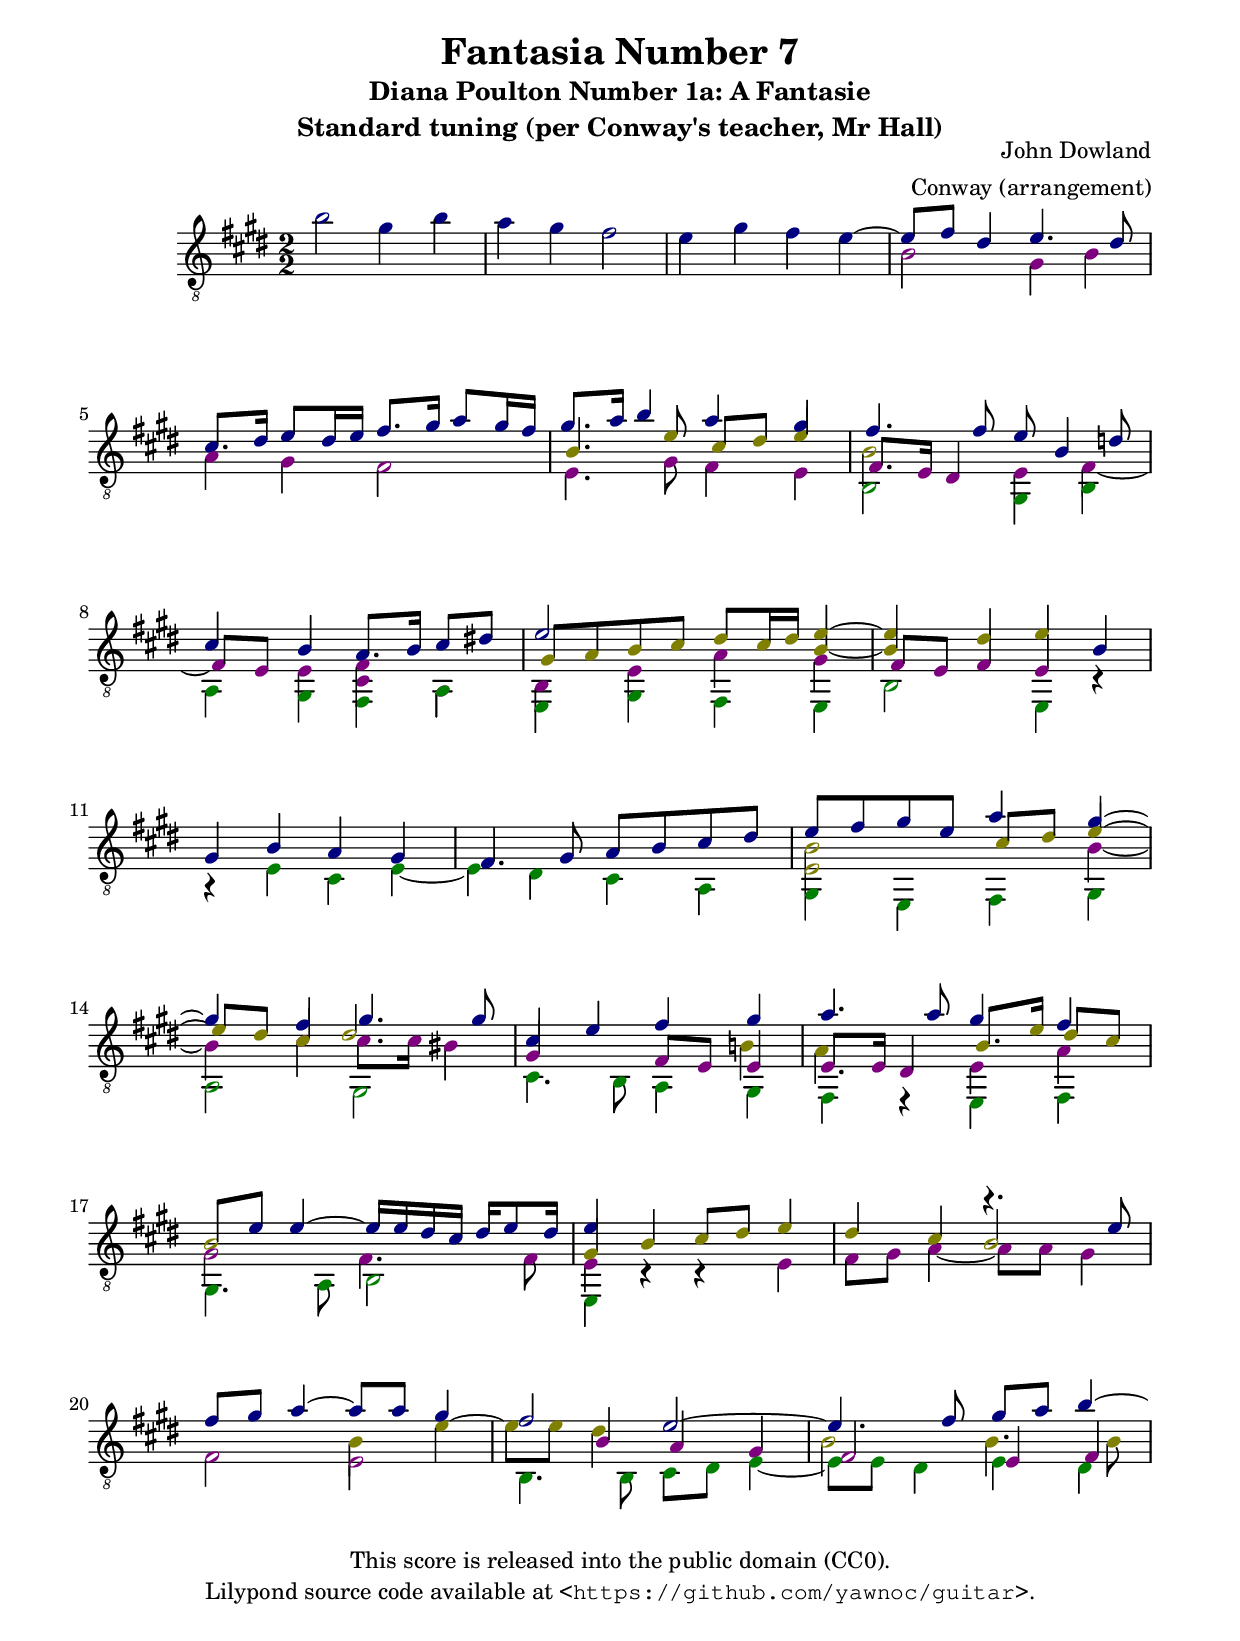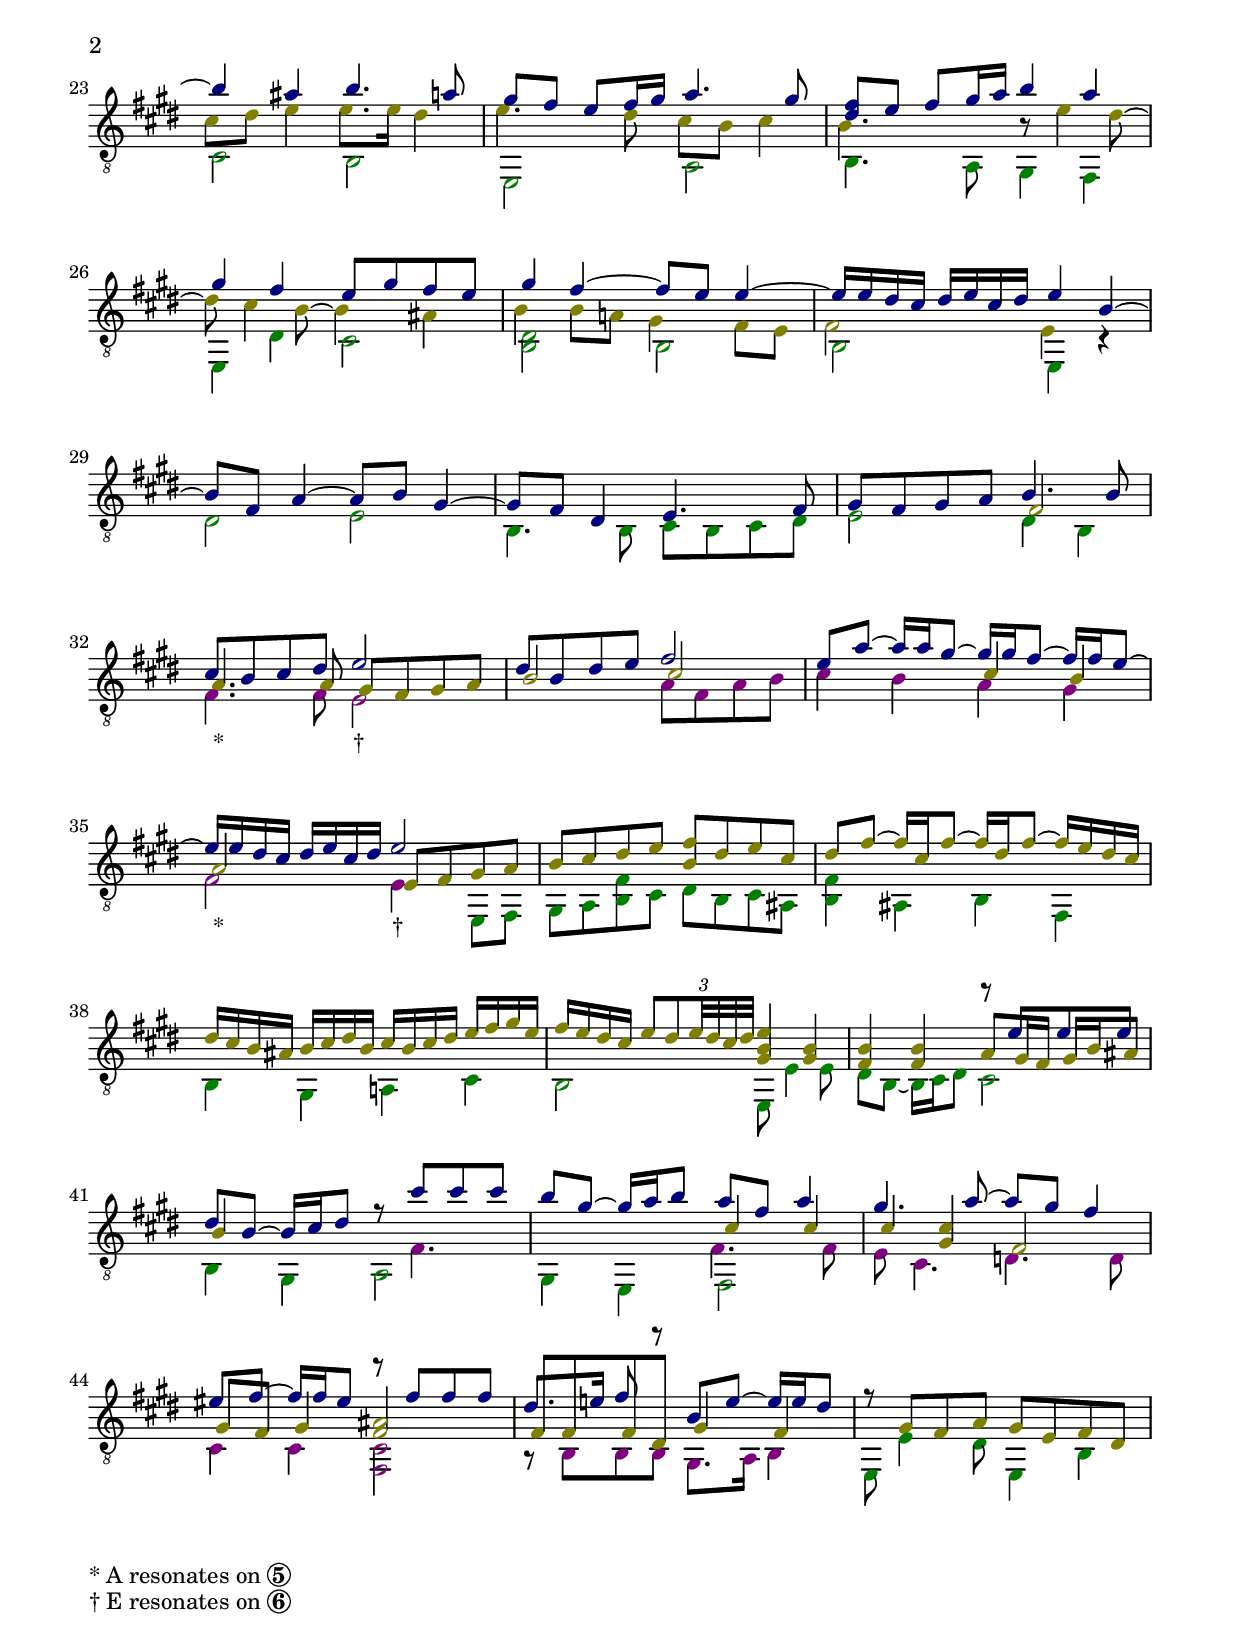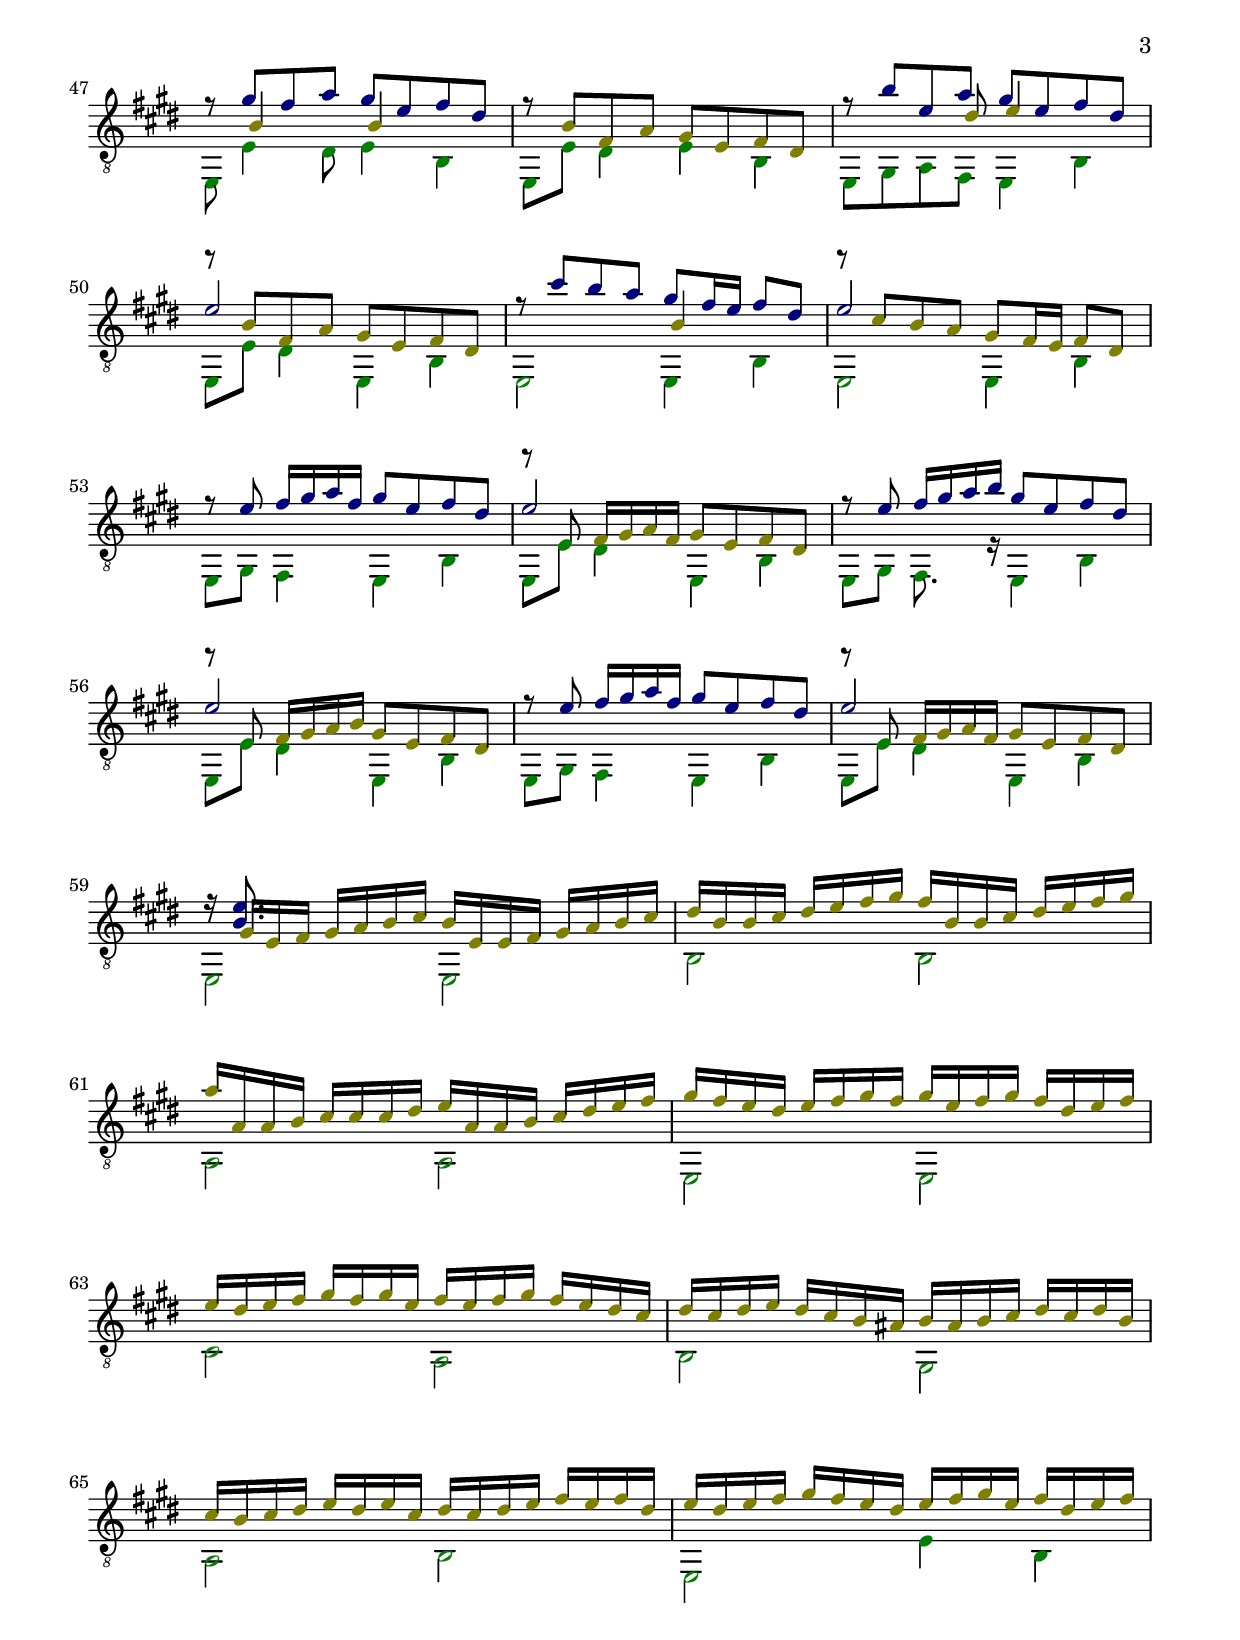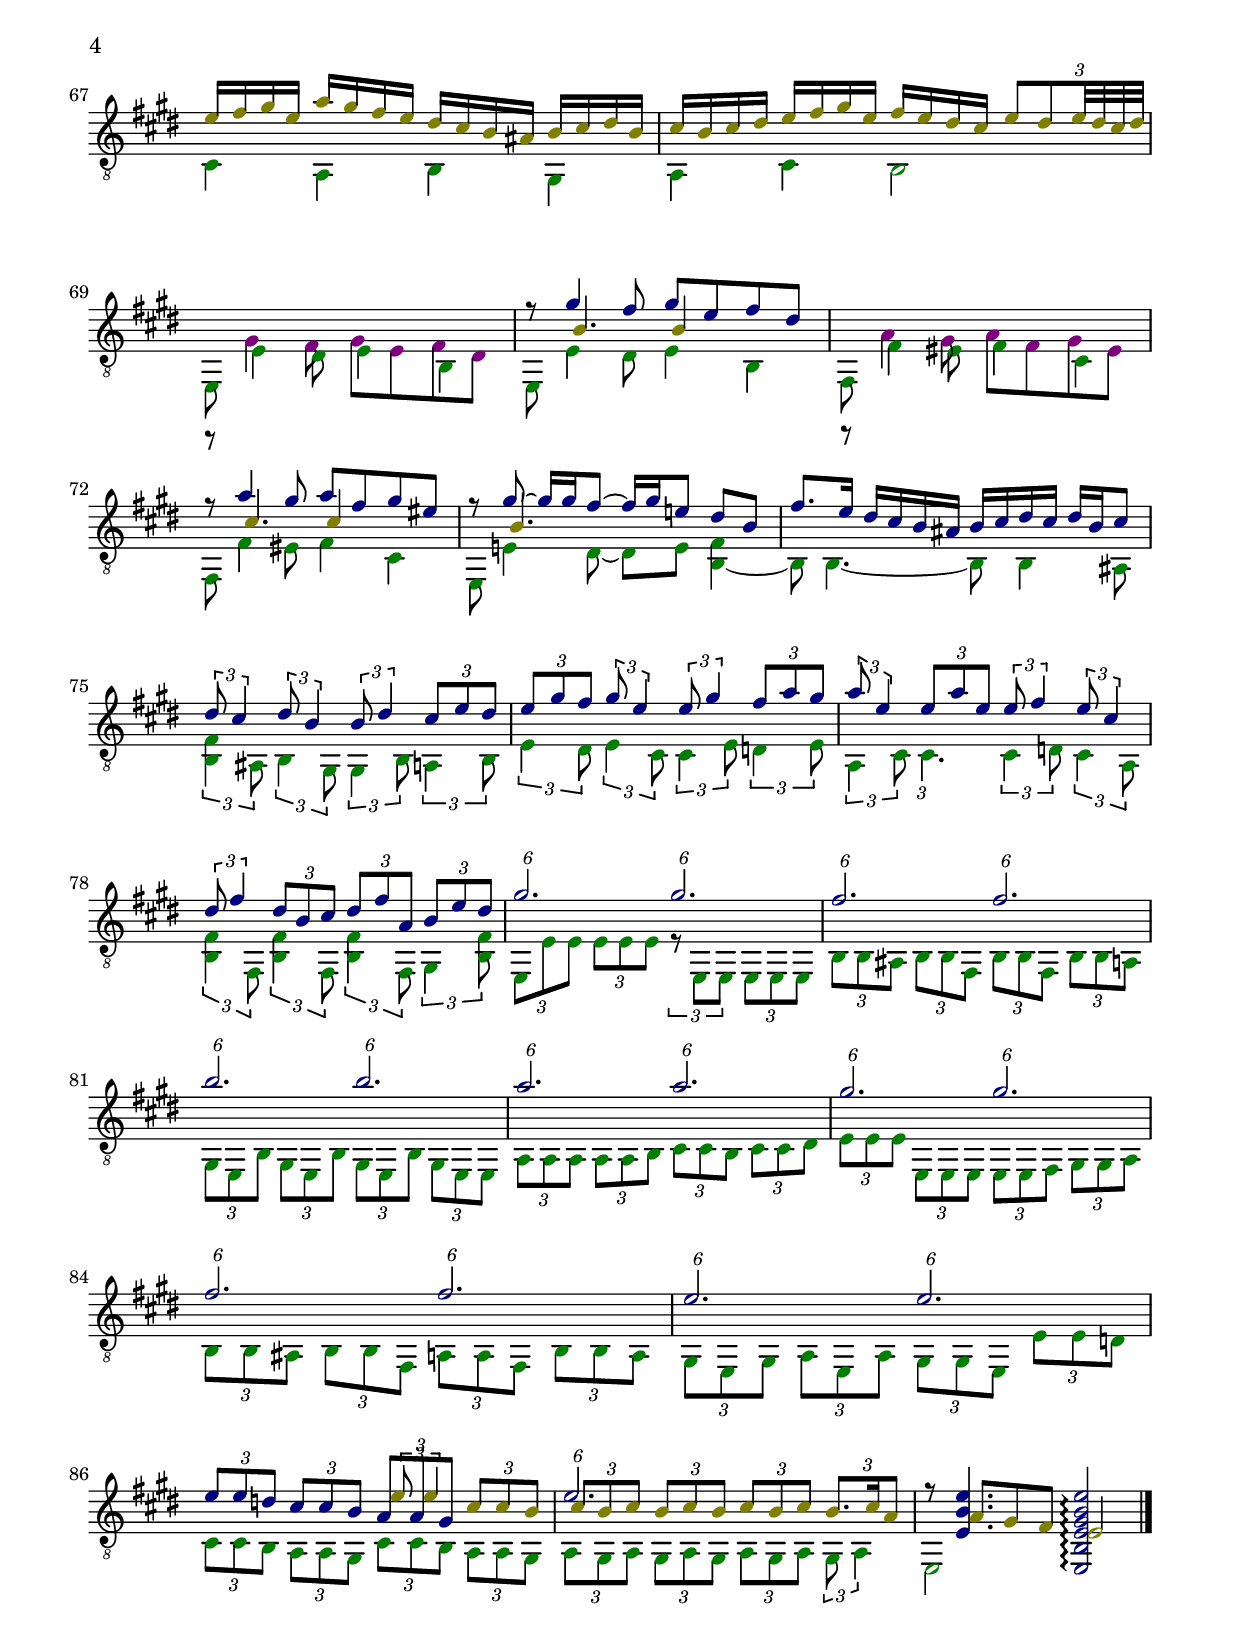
\version "2.18.2"


%%%%%%%%%%%%%%%%%%%%%%%%%%%%%%%%%%%%%%%%%%%%%%%%%%%%%%%%%%%%%%%%
% General
%%%%%%%%%%%%%%%%%%%%%%%%%%%%%%%%%%%%%%%%%%%%%%%%%%%%%%%%%%%%%%%%

\paper {
  top-margin = 1.5\cm
  left-margin = 1.5\cm
  right-margin = 1.5\cm
  bottom-margin = 1.5\cm
  ragged-last-bottom = ##f
  footnote-separator-markup = \markup { \vspace #1.5 }
}

globalSettings = {
  \accidentalStyle modern
  \compressFullBarRests
  \mergeDifferentlyHeadedOn
  \mergeDifferentlyDottedOn
  \numericTimeSignature
  \pointAndClickOff
  \override TextScript.extra-offset = #'(0 . 0.7)
  \override Score.FootnoteItem.annotation-line = ##f
}

origin-url = "https://github.com/yawnoc/guitar"

\header {
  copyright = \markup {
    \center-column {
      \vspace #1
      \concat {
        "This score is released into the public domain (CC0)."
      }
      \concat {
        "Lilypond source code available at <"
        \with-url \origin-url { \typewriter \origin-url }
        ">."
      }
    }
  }
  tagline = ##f
}

triplet = #(define-music-function
  (parser location music) (ly:music?)
  #{
    \tuplet 3/2 { $music }
  #}
)

tripletDuple = #(define-music-function
  (parser location music) (ly:music?)
  #{
    \tuplet 6/4 { $music }
  #}
)

overrideBeamedStemLengths = #(define-scheme-function
  (parser location lengths) (list?)
  #{
    \override Stem.details.beamed-lengths = $lengths
  #}
)
revertBeamedStemLengths = { \revert Stem.details.beamed-lengths }

overrideBeamVerticalPositions = #(define-scheme-function
  (parser location positions) (pair?)
  #{
    \override Beam.positions = $positions
  #}
)

%%%%%%%%%%%%%%%%%%%%%%%%%%%%%%%%%%%%%%%%%%%%%%%%%%%%%%%%%%%%%%%%
% Semantic bar lines
%%%%%%%%%%%%%%%%%%%%%%%%%%%%%%%%%%%%%%%%%%%%%%%%%%%%%%%%%%%%%%%%

barLineGoto = { \bar "||" }
barLineKeyChange = { \bar "||" }
barLineEnd = { \bar "|." }

%%%%%%%%%%%%%%%%%%%%%%%%%%%%%%%%%%%%%%%%%%%%%%%%%%%%%%%%%%%%%%%%
% Guitar notation
%%%%%%%%%%%%%%%%%%%%%%%%%%%%%%%%%%%%%%%%%%%%%%%%%%%%%%%%%%%%%%%%

stringNumbersAbove = { \set stringNumberOrientations = #'(up) }
stringNumbersBelow = { \set stringNumberOrientations = #'(down) }

fingeringAbove = { \set fingeringOrientations = #'(up) }
fingeringBelow = { \set fingeringOrientations = #'(down) }
fingeringAleft = { \set fingeringOrientations = #'(left) }
fingeringAright = { \set fingeringOrientations = #'(right) }

startGraceMusic = {
  <>(
  \override Fingering.font-size = -6
}
stopGraceMusic = {
  \revert Fingering.font-size
  <>)
}

overrideHorizontalShift = #(define-scheme-function
  (parser location distance) (number?)
  #{
    \override NoteColumn.force-hshift = $distance
  #}
)
revertHorizontalShift = { \revert NoteColumn.force-hshift }

barreSpan = #(define-music-function
  (parser location label offsetPair music)
  (string? (pair? (cons 0 0)) ly:music?)
  (let
    (
      (elements (extract-named-music music '(NoteEvent EventChord)))
    )
    (if
      (pair? elements)
      (let
        (
          (first-element (first elements))
          (last-element (last elements))
        )
        (set!
          (ly:music-property first-element 'articulations)
          (cons
            (make-music 'TextSpanEvent 'span-direction -1)
            (ly:music-property first-element 'articulations)
          )
        )
        (set!
          (ly:music-property last-element 'articulations)
          (cons
            (make-music 'TextSpanEvent 'span-direction 1)
            (ly:music-property last-element 'articulations)
          )
        )
      )
    )
  )
  #{
    \once \override TextSpanner.font-shape = #'upright
    \once \override TextSpanner.style = #'line
    \once \override TextSpanner.extra-offset = #offsetPair
    \once \override TextSpanner.bound-details = #`(
      (left
        (text . ,#{ \markup { \raise #-0.7 { #label \hspace #0.7 }} #})
        (Y . 0)
        (padding . -0.8)
        (attach-dir . -2)
      )
      (right
        (text . ,#{ \markup { \draw-line #'(0 . -1.3) } #}) ;; draw hook
        (Y . 0)
        (padding . -0.5)
        (attach-dir . 2)
      )
    )
    \once \override TextSpanner #'after-line-breaking = #(lambda (grob)
      (let*
        (
          (originalGrob (ly:grob-original grob))
          (splitGrobs (ly:spanner-broken-into originalGrob))
        )
        (if
          (and
            (>= (length splitGrobs) 2)
            (not (eq? (car (last-pair splitGrobs)) grob))
          )
          (begin
            (ly:grob-set-nested-property! grob
              '(bound-details right text)
              #{ \markup { \draw-line #'(0 . 0) } #} ;; suppress draw hook
            )
            (ly:grob-set-property! grob
              'extra-offset
              (cons
                (car offsetPair)
                (+ (cdr offsetPair) 0.7) ;; correction for suppressed hook
              )
            )
            (ly:grob-set-nested-property! grob
              '(bound-details right padding)
              #'-3 ;; increase spanner length
            )
          )
        )
      )
    )
    $music
  #}
)

barre = #(define-scheme-function
  (parser location label) (string?)
  #{
    \markup {
      \center-align {
        \hspace #0.7
        $label
      }
    }
  #}
)

nudgeNextBarre = #(define-scheme-function
  (parser location distance) (number?)
  #{
    \once \override TextScript.X-offset = $distance
  #}
)

position = #(define-scheme-function
  (parser location label) (string?)
  #{
    \markup {
      \center-align {
        \hspace #0.5
        $label
      }
    }
  #}
)

#(define-markup-command
  (markupString layout properties stringNumber) (markup?)
  (interpret-markup layout properties
    #{
      \markup \circle { \bold #stringNumber }
    #}
  )
)

#(define-markup-command
  (resonatesOn layout properties note stringNumber) (markup? markup?)
  (interpret-markup layout properties
    #{
      \markup { #note "resonates on" \markupString #stringNumber }
    #}
  )
)

%%%%%%%%%%%%%%%%%%%%%%%%%%%%%%%%%%%%%%%%%%%%%%%%%%%%%%%%%%%%%%%%
% Goto statements
%%%%%%%%%%%%%%%%%%%%%%%%%%%%%%%%%%%%%%%%%%%%%%%%%%%%%%%%%%%%%%%%

overrideGotoVisibility = {
  \once \override Score.RehearsalMark #'break-visibility = #'#(#t #t #f)
}

makeGotoMark = #(define-scheme-function
  (parser location label) (string?)
  #{
    \mark \markup { \small \italic $label }
  #}
)

simultaneousMarkSeparator = {
  \cadenzaOn
    s1073741824 % stupid, but works
  \cadenzaOff
}

coda = {
  \overrideGotoVisibility
  \mark \markup { \musicglyph #"scripts.coda" }
}

fine = {
  \overrideGotoVisibility
  \makeGotoMark Fine
}

dcAlCoda = {
  \overrideGotoVisibility
  \makeGotoMark "D.C. al Coda"
}

dcAlFine = {
  \overrideGotoVisibility
  \makeGotoMark "D.C. al Fine"
}

toCoda = {
  \overrideGotoVisibility
  \makeGotoMark "to Coda"
}



\header {
  title = "Fantasia Number 7"
  subtitle = \markup {
    \center-column {
      "Diana Poulton Number 1a: A Fantasie"
      "Standard tuning (per Conway's teacher, Mr Hall)"
    }
  }
  composer = "John Dowland"
  arranger = "Conway (arrangement)"
}


initialSignatures = {
  \clef "treble_8"
  \key e \major
  \time 2/2
  \set Timing.beamExceptions = #'()
  \set Timing.baseMoment = #(ly:make-moment 1/4)
  \set Timing.beatStructure = #'(1 1 1 1)
  \set Timing.beamExceptions = #'(
    (
      end
        .
      (
        ((1 . 8) . (4 4)) ;; quavers by fours
        ((1 . 12) . (3 3 3 3)) ;; anything shorter by beat
      )
    )
  )
}


highVoiceMusic = {
  
  \override NoteHead.color = #darkblue
  
  % Main theme high
  \barNumberCheck #1
  \relative c'' {
    \stemDown
    b2 gis4 b |
    a gis fis2 |
    e4 gis fis e~ |
    \stemUp
    e8 fis dis4 e4. dis8 |
    cis8. dis16 e8 dis16 e fis8. gis16 a8 gis16 fis |
    gis8. a16 b4 a gis |
    \once \overrideHorizontalShift #0.3 fis4. fis8 e8 b4 d8 |
    cis4 b a8. b16 cis8 dis |
    e2 s2 |
    s2 s4
  }
  
  % Main theme low
  \barNumberCheck #10
  \relative c' {
    b4 |
    gis b a gis |
    fis4. gis8 a b cis dis |
    e fis gis e a4 gis~ |
    gis
      \shiftOn
        \once \overrideHorizontalShift #0
        fis
      \shiftOff
      \once \overrideHorizontalShift #0.45 gis4. gis8 |
    cis,4 e fis gis |
    a4. a8 gis4 fis |
    \once \hide NoteHead b,8 e e4~ e16 e dis cis dis16 e8 dis16 |
    e4
  }
  
  % Tee-tee taa high
  \barNumberCheck #18
  \relative c'' {
    s4 s2 |
    s2 c4.\rest e,8 |
    fis8 gis a4~ a8 a gis4 |
    fis2 e2~ |
    e4. fis8 gis8 a b4~ |
    b ais b4. a8 |
    gis8 fis e8 fis16 gis a4. gis8 |
    <fis dis>8 e fis8 gis16 a b4 a |
    gis fis e8 gis fis e |
    gis4 fis~ fis8 e e4~ |
    e16 e dis cis dis e cis dis e4
  }
  
  % Tee-tee taa low
  \barNumberCheck #28
  \relative c' {
    b4~ |
    b8 fis a4~ a8 b gis4~ |
    gis8 fis dis4 e4. fis8 |
    gis fis gis a b4. b8 |
    cis b cis dis e2 |
    dis8 b dis e fis2 |
    e8 a~ a16 a gis8~ gis16 gis fis8~ fis16 fis e8~ |
    e16 e dis cis dis e cis dis e2 |
  }
  
  % Ascending scale
  \barNumberCheck #36
  {
    s1 * 3 |
    s2
  }
  
  % Tee-tee-tee
  \barNumberCheck #39
  \relative c' {
    s2 |
    s2 r8 e e e |
    dis b~ b16 cis dis8 r8 cis' cis cis |
    b8 gis~ gis16 a b8 a8 fis a4 |
    gis4. a8~ a gis fis4 |
    eis8 fis~ fis16 fis eis8 r8 fis fis fis |
    dis8. e16 fis8 r b,8 e~ e16 e dis8 |
  }
  
  % Majestic theme
  \barNumberCheck #46
  \relative c'' {
    s1 |
    r8 gis fis a gis e fis dis |
    s1 |
    r8 b' e, a gis e fis dis |
    e2 s2 |
    r8 cis' b a gis8 fis16 e fis8 dis |
    e2 s2 |
    r8 e fis16 gis a fis gis8 e fis dis |
    e2 s2 |
    r8 e fis16 gis a b gis8 e fis dis |
    e2 s2 |
    r8 e fis16 gis a fis gis8 e fis dis |
    e2 s2 |
  }
  
  % Scale runs
  \barNumberCheck #59
  \relative c' {
    r16 <e b>8. s4 s2 |
    s1 * 9 |
  }
  
  % Majestic interlude
  \barNumberCheck #69
  \relative c'' {
    s1 |
    r8 gis4 fis8 gis e fis dis |
    s1 |
    r8 a'4 gis8 a fis gis eis |
    r8 gis~ gis16 gis fis8~ fis16 gis e8 dis b |
    fis'8. e16 dis cis b ais
      b16 cis dis cis dis b cis8 |
  }
  
  % Triple runs
  \barNumberCheck #75
  \relative c' {
    \triplet { dis8 cis4 } \triplet { dis8 b4 }
      \triplet { b8 dis4 } \triplet { cis8 e dis } |
    \triplet { e8 gis fis } \triplet { gis8 e4 }
      \triplet { e8 gis4 } \triplet { fis8 a gis } |
    \triplet { a8 e4 } \triplet { e8 a e }
      \triplet { e8 fis4 } \triplet { e8 cis4 } |
    \triplet { dis8 fis4 } \triplet { dis8 b cis }
      \triplet { dis8 fis a, } \triplet { b e dis } |
    \tripletDuple { gis2. } \tripletDuple { gis } |
    \tripletDuple { fis } \tripletDuple { fis } |
    \tripletDuple { b } \tripletDuple { b } |
    \tripletDuple { a } \tripletDuple { a } |
    \tripletDuple { gis } \tripletDuple { gis } |
    \tripletDuple { fis } \tripletDuple { fis } |
    \tripletDuple { e } \tripletDuple { e } |
    \triplet { e8 e d } \triplet { cis cis b }
      \triplet { a a gis } s4 |
    \tripletDuple { e'2. } s2 |
  }
  
  % Finishing chords
  \barNumberCheck #88
  \relative c {
    r8 <e b' e>4.
      <e, b' e gis b e>2 \arpeggio
      \barLineEnd
  }
  
}


lowVoiceMusic = {
  
  \override NoteHead.color = #darkgreen
  
  % Main theme high
  \barNumberCheck #1
  \relative c {
    s1 * 6 |
    b2 gis4 b |
    a gis fis a |
    e gis fis e |
    b'2 e,4
  }
  
  % Main theme low
  \barNumberCheck #10
  \relative c {
    r4 |
    r4 e cis e~ |
    e dis cis a |
    gis e fis gis |
    a2 gis |
    cis4. b8 a4 gis |
    fis r e fis |
    gis4. a8 b2 |
    e,4
  }
  
  % Tee-tee taa high
  \barNumberCheck #18
  \relative c {
    s4 s4 s4 |
    s1 * 2 |
    b4. b8 cis8 dis e4~ |
    e8 e dis4 e4 dis |
    cis2 b |
    e, a |
    b4. a8 gis4 fis |
    e dis' cis2 |
    <b dis> b |
    b e,4
  }
  
  % Tee-tee taa low
  \barNumberCheck #28
  \relative c {
    r4 |
    dis2 e |
    b4. b8 cis b cis dis |
    e2 dis4 b |
    s1 * 3 |
    s2
  }
  
  % Ascending scale
  \barNumberCheck #35
  \relative c, {
    s4 e8 fis |
    gis a <b fis'> cis dis b cis ais |
    <b fis'>4 ais b fis |
    b gis a cis |
    b2
  }
  
  % Tee-tee-tee
  \barNumberCheck #39
  \relative c, {
    e8 e'4 e8 |
    dis8 b~ b16 cis dis8 cis2 |
    b4 gis a2 |
    gis4 e fis2 |
    s1 * 3 |
  }
  
  % Majestic theme
  \barNumberCheck #46
  \relative c, {
    e8 e'4 dis8 e,4 b' |
    e,8 e'4 dis8 e4 b |
    e,8 e' dis4 e b |
    e,8 gis a fis e4 b' |
    e,8 e' dis4 e, b' |
    e,2 e4 b' |
    e,2 e4 b' |
    e,8 gis fis4 e b' |
    e,8 e' dis4 e, b' |
    e,8[ gis] fis8. r16 e4 b' |
    e,8 e' dis4 e, b' |
    e,8 gis fis4 e b' |
    e,8 e' dis4 e, b' |
  }
  
  % Scale runs
  \barNumberCheck #59
  \relative c, {
    e2 e |
    b' b |
    a a |
    e e |
    cis' a |
    b gis |
    a b |
    e, e'4 b |
    cis a b gis |
    a cis b2 |
  }
  
  % Majestic interlude
  \barNumberCheck #69
  \relative c, {
    e8 e'4 dis8 e4 b |
    e,8 e'4 dis8 e4 b |
    fis8 fis'4 eis8 fis4 cis |
    fis,8 fis'4 eis8 fis4 cis |
    e,8 e'4 dis8~ dis e <b~ fis'>4 |
    b8 b4.~ b8 b4 ais8 |
  }
  
  % Triple runs
  \barNumberCheck #75
  \relative c {
    \triplet { <b fis'>4 ais8 } \triplet { b4 gis8 }
      \triplet { gis4 b8 } \triplet { a4 b8 } |
    \triplet { e4 dis8 } \triplet { e4 cis8 }
      \triplet { cis4 e8 } \triplet { d4 e8 } |
    \triplet { a,4 cis8 } \triplet { cis4. }
      \triplet { cis4 d8 } \triplet { cis4 a8 } |
    \triplet { <b fis'>4 fis8 } \triplet { <b fis'>4 fis8 }
      \triplet { <b fis'>4 fis8 } \triplet { gis4 <b fis'>8 } |
    \triplet { e,8 e' e } \triplet { e e e }
      \triplet { r e, e } \triplet { e e e } |
    \triplet { b' b ais } \triplet { b b fis }
      \triplet { b b fis } \triplet { b b a } |
    \triplet { gis e b' } \triplet { gis e b' }
      \triplet { gis e b' } \triplet { gis e e } |
    \triplet { a a a } \triplet { a a b }
      \triplet { cis cis b } \triplet { cis cis dis } |
    \triplet { e e e } \triplet { e, e e }
      \triplet { e e fis } \triplet { gis gis a } |
    \triplet { b b ais } \triplet { b b fis }
      \triplet { a a fis } \triplet { b b a } |
    \triplet { gis e gis } \triplet { a e a }
      \triplet { gis gis e } \triplet { e' e d } |
    \triplet { cis cis b } \triplet { a a gis }
      \triplet { cis cis b } \triplet { a a gis } |
    \triplet { a gis a } \triplet { gis a gis }
      \triplet { a gis a } \triplet { gis8 a4 } |
  }
  
  % Finishing chords
  \barNumberCheck #88
  \relative c, {
    e2 s2 |
  }
  
}


upperMiddleVoiceMusic = {
  
  \override NoteHead.color = #darkyellow
  
  % Main theme high
  \barNumberCheck #1
  \relative c' {
    s1 * 5 |
    \once \overrideHorizontalShift #0.4 b4. e8
      cis8 dis
      \once \overrideHorizontalShift #0 e4 |
    \stemDown
    \once \overrideHorizontalShift #0 b2 s2 |
    \stemUp
    s1 |
    gis8 a b cis dis8 cis16 \shiftOff dis <e~ b_~>4 |
    <e b> dis e
    \shiftOn
  }
  
  % Main theme low
  \barNumberCheck #10
  \relative c' {
    s4 |
    s1 * 2 |
    \stemDown
    \once \overrideHorizontalShift #0 <b e,>2
    \stemUp
      cis8 dis \once \overrideHorizontalShift #0 e4~ |
    e8 dis
      \shiftOff cis4 \shiftOn
      \once \overrideHorizontalShift #-0.75 dis2 |
    s2 s4 \stemDown b4 |
    a4 s4 \stemUp b8. e16 dis8 cis |
      \once \overrideHorizontalShift #-0.07
      \once \hide Stem
        b2
      s2 |
    \once \overrideHorizontalShift #0 gis4
  }
  
  % Tee-tee taa high
  \barNumberCheck #18
  \relative c' {
    b4 cis8 dis e4 |
    dis4 cis b2 |
    \stemDown
    s2 \once \overrideHorizontalShift #0 b4 e~ |
    e8 e dis4 s2 |
    b2 b4. b8 |
    cis8 dis e4 e8. e16 dis4 |
    e4. dis8 cis8 b cis4 |
    b4. s8 b8\rest e4 dis8~ |
    dis8 cis4 b8~ b4 ais |
    b4 b8 a gis4 fis8 e |
    fis2 e4
    \stemUp
  }
  
  % Tee-tee taa low
  \barNumberCheck #28
  \relative c {
    s4 |
    s1 * 2 |
    s2 fis2 |
    \footnote "*" #'(0 . -4) \markup { "*" \resonatesOn A 5 }
    a4. a8 gis fis gis a |
    b2 cis |
    s2 cis4 b |
    \footnote "*" #'(0 . -4) \markup { }
    a2
  }
  
  % Ascending scale
  \barNumberCheck #35
  \relative c {
    e8 fis gis a |
    b cis dis e <fis b,> dis e cis |
    dis fis~ fis16 cis fis8~ fis16 dis fis8~ fis16 e dis cis |
    dis cis b ais b cis dis b cis b cis dis e fis gis e |
    fis e dis cis \triplet { e8 dis e32 dis cis dis } <e b gis>4
  }
  
  % Tee-tee-tee
  \barNumberCheck #39
  \relative c' {
    <b gis>4 |
    <b fis> <b fis> a8 gis16 fis gis16 b ais8 |
    b4 s4 s2 |
    s2 cis4 cis |
    cis <cis gis> fis,2 |
    gis8 fis gis4 <ais fis>2 |
    fis8 fis fis dis gis4 fis |
  }
  
  % Majestic theme
  \barNumberCheck #46
  \relative c' {
    r8 gis fis a gis e fis dis |
    s8 b'4 s8 b4 s4 |
    r8 b8 fis a gis e fis dis |
    s4. dis'8 e4 s4 |
    r8 b8 fis a gis e fis dis |
    s2 b'4 s4 |
    r8 cis b a gis8 fis16 e fis8 dis |
    s1 |
    r8 e fis16 gis a fis gis8 e fis dis |
    s1 |
    r8 e fis16 gis a b gis8 e fis dis |
    s1 |
    r8 e fis16 gis a fis gis8 e fis dis |
  }
  
  % Scale runs
  \barNumberCheck #59
  \relative c' {
    s16 gis e fis gis a b cis
      b e, e fis gis a b cis |
    dis b b cis dis e fis gis
      fis b, b cis dis e fis gis |
    a a, a b cis cis cis dis
      e a, a b cis dis e fis |
    gis fis e dis e fis gis fis
      gis e fis gis fis dis e fis |
    e dis e fis gis fis gis e
      fis e fis gis fis e dis cis |
    dis cis dis e dis cis b ais
      b ais b cis dis cis dis b |
    cis b cis dis e dis e cis
      dis cis dis e fis e fis dis |
    e dis e fis gis fis e dis
      e fis gis e
      fis dis e fis |
    e fis gis e
      a gis fis e
      dis cis b ais
      b cis dis b |
    cis b cis dis
      e fis gis e
      fis e dis cis
      \triplet { e8 dis e32 dis cis dis } |
  }
  
  % Majestic interlude
  \barNumberCheck #69
  \relative c' {
    s1 |
    s8 b4. b4 s4 |
    s1 |
    s8 cis4. cis4 s4 |
    s8 b4. s2 |
    s1 |
  }
  
  % Triple runs
  \barNumberCheck #75
  \relative c' {
    s1 * 11 |
    s2 \triplet { e8 e4 } \triplet { cis8 cis b } |
    \triplet { cis b cis } \triplet { b cis b }
      \triplet { cis b cis } \triplet { b8. cis16 a8 } |
  }
  
  % Finishing chords
  \barNumberCheck #88
  \relative c' {
    s8 a gis fis e2 |
  }
  
}


lowerMiddleVoiceMusic = {
  
  \override NoteHead.color = #darkmagenta
  
  % Main theme high
  \barNumberCheck #1
  \relative c' {
    s1 * 3 |
    \shiftOff
    b2 gis4 b |
    a gis fis2 |
    \once \overrideHorizontalShift #0.3 e4. gis8 fis4 e |
    \shiftOn
    \stemUp
    \overrideBeamedStemLengths #'(3)
    fis8. e16 dis4 \stemDown
    \revertBeamedStemLengths
      \overrideHorizontalShift #0 e4 fis~ |
      \revertHorizontalShift
    \stemUp
    fis8 e \stemDown
      \overrideHorizontalShift #0 e4 <cis fis>4 a |
    b e a gis |
      \revertHorizontalShift
    \stemUp
    fis8 e
      \overrideHorizontalShift #0 fis4 e
      \revertHorizontalShift
    \stemDown
  }
  
  % Main theme low
  \barNumberCheck #10
  \relative c {
    s4 |
    s1 * 2 |
    s2 s4 \overrideHorizontalShift #0 b'4~ |
    b \revertHorizontalShift
      \shiftOff cis \shiftOn
      \overrideBeamedStemLengths #'(3)
      \once \overrideHorizontalShift #0.3
        cis8. cis16
      \revertBeamedStemLengths
      bis4 |
    \stemUp
    \once \overrideHorizontalShift #0 gis4 s4
      \once \overrideHorizontalShift #0 fis8 e
      \once \overrideHorizontalShift #0 e4 |
    \once \overrideHorizontalShift #0 e8. e16 dis4
      \stemDown
      \overrideHorizontalShift #0 e4 a |
      \revertHorizontalShift
    \once \overrideHorizontalShift #-0.07 gis2 fis4. fis8 |
    \once \overrideHorizontalShift #0 e4
  }
  
  % Tee-tee taa high
  \barNumberCheck #18
  \relative c {
    \shiftOff
    r4 r e |
    fis8 gis a4~ a8 a gis4 |
    fis2 e |
    \shiftOn
    \stemUp
    s4 b' a gis |
    fis2 e4 fis |
    \stemDown
    s1 * 5 |
    s2 s4
  }
  
  % Tee-tee taa low
  \barNumberCheck #28
  \relative c {
    s4 |
    s1 * 3 |
    fis4. fis8
      \footnote "†" #'(0 . -2.5) \markup { "†" \resonatesOn E 6 }
      e2 |
    s2 a8 fis a b |
    cis4 b a gis |
    fis2
      \footnote "†" #'(0 . -2.5) \markup { }
      e4
  }
  
  % Ascending scale
  \barNumberCheck #35
  {
    s4 |
    s1 * 3 |
    s2
  }
  
  % Tee-tee-tee
  \barNumberCheck #39
  \relative c {
    s2 |
    s1 |
    s2 s8 fis4. |
    s2 fis4. fis8 |
    e8 cis4. d4. d8 |
    cis4 cis <cis fis,>2 |
    r8 b b b gis8. a16 b4 |
  }
  
  % Majestic theme
  \barNumberCheck #46
  {
    s1 * 13 |
  }
  
  % Scale runs
  \barNumberCheck #59
  {
    s1 * 10 |
  }
  
  % Majestic interlude
  \barNumberCheck #69
  \relative c' {
    r8 gis4 fis8 gis e fis dis |
    s1 |
    r8 a'4 gis8 a fis gis eis |
    s1 * 3 |
  }
  
}


allMusic = {
  \new Staff \with {
    midiInstrument = #"acoustic guitar (nylon)"
  }
  \globalSettings
  \initialSignatures
  <<
    << \highVoiceMusic >>
      \\
    << \lowVoiceMusic >>
      \\
    << \upperMiddleVoiceMusic >>
      \\
    << \lowerMiddleVoiceMusic >>
  >>
}


\score {
  \allMusic
}

\score {
  \allMusic
  \midi { }
}
